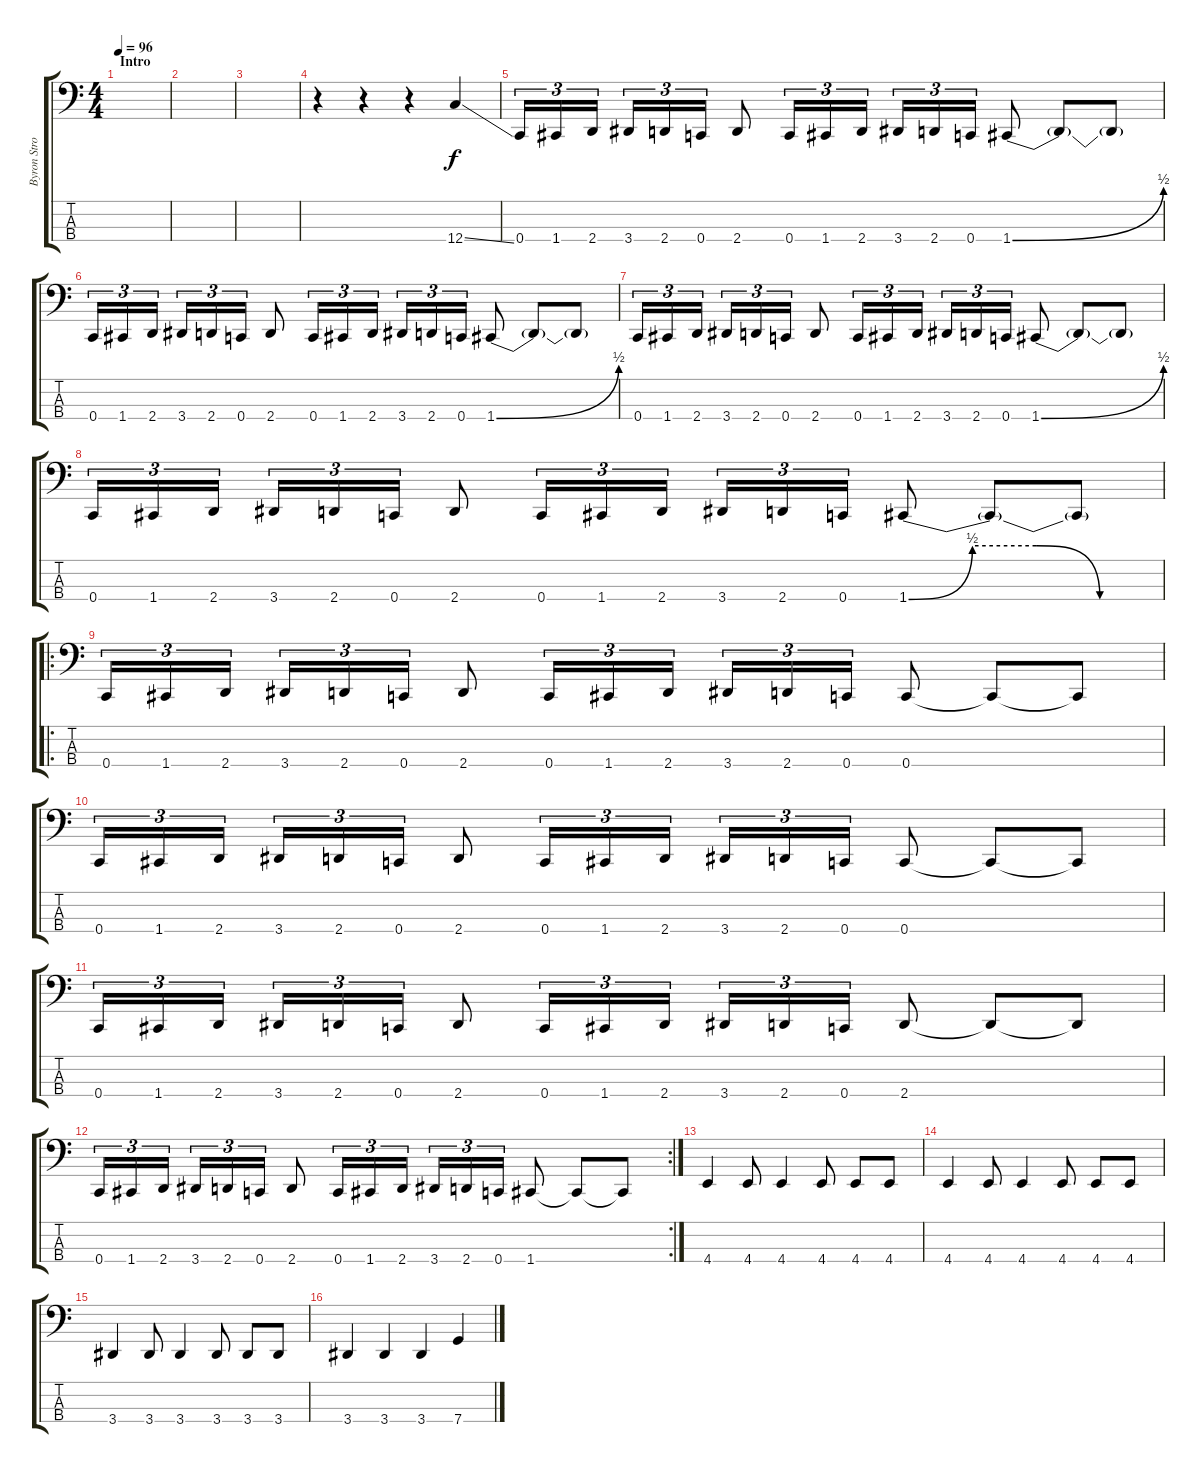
\track ("Byron Stroud" "Byron Stro") {instrument electricbassfinger}
\staff {score tabs}
\tuning (E2 C2 G1 C1) {hide}
\ts (4 4)
\section ("" "Intro")
\tempo 96
\clef f4
\ks c
|
|
|
r.4 r.4 r.4 12.4{ss}.4 |
0.4.16{tu (3 2)} 1.4.16{tu (3 2)} 2.4.16{tu (3 2)} 3.4.16{tu (3 2)} 2.4.16{tu (3 2)} 0.4.16{tu (3 2)} 2.4.8 0.4.16{tu (3 2)} 1.4.16{tu (3 2)} 2.4.16{tu (3 2)} 3.4.16{tu (3 2)} 2.4.16{tu (3 2)} 0.4.16{tu (3 2)} 1.4{be (bend 0 0 60 2)}.8 1.4{t}.8 1.4{t}.8 |
0.4.16{tu (3 2)} 1.4.16{tu (3 2)} 2.4.16{tu (3 2)} 3.4.16{tu (3 2)} 2.4.16{tu (3 2)} 0.4.16{tu (3 2)} 2.4.8 0.4.16{tu (3 2)} 1.4.16{tu (3 2)} 2.4.16{tu (3 2)} 3.4.16{tu (3 2)} 2.4.16{tu (3 2)} 0.4.16{tu (3 2)} 1.4{be (bend 0 0 60 2)}.8 1.4{t}.8 1.4{t}.8 |
0.4.16{tu (3 2)} 1.4.16{tu (3 2)} 2.4.16{tu (3 2)} 3.4.16{tu (3 2)} 2.4.16{tu (3 2)} 0.4.16{tu (3 2)} 2.4.8 0.4.16{tu (3 2)} 1.4.16{tu (3 2)} 2.4.16{tu (3 2)} 3.4.16{tu (3 2)} 2.4.16{tu (3 2)} 0.4.16{tu (3 2)} 1.4{be (bend 0 0 60 2)}.8 1.4{t}.8 1.4{t}.8 |
0.4.16{tu (3 2)} 1.4.16{tu (3 2)} 2.4.16{tu (3 2)} 3.4.16{tu (3 2)} 2.4.16{tu (3 2)} 0.4.16{tu (3 2)} 2.4.8 0.4.16{tu (3 2)} 1.4.16{tu (3 2)} 2.4.16{tu (3 2)} 3.4.16{tu (3 2)} 2.4.16{tu (3 2)} 0.4.16{tu (3 2)} 1.4{be (custom 0 0 15 2 30 2 45 0 60 0)}.8 1.4{t}.8 1.4{t}.8 |
\ro
0.4.16{tu (3 2)} 1.4.16{tu (3 2)} 2.4.16{tu (3 2)} 3.4.16{tu (3 2)} 2.4.16{tu (3 2)} 0.4.16{tu (3 2)} 2.4.8 0.4.16{tu (3 2)} 1.4.16{tu (3 2)} 2.4.16{tu (3 2)} 3.4.16{tu (3 2)} 2.4.16{tu (3 2)} 0.4.16{tu (3 2)} 0.4.8 0.4{t}.8 0.4{t}.8 |
0.4.16{tu (3 2)} 1.4.16{tu (3 2)} 2.4.16{tu (3 2)} 3.4.16{tu (3 2)} 2.4.16{tu (3 2)} 0.4.16{tu (3 2)} 2.4.8 0.4.16{tu (3 2)} 1.4.16{tu (3 2)} 2.4.16{tu (3 2)} 3.4.16{tu (3 2)} 2.4.16{tu (3 2)} 0.4.16{tu (3 2)} 0.4.8 0.4{t}.8 0.4{t}.8 |
0.4.16{tu (3 2)} 1.4.16{tu (3 2)} 2.4.16{tu (3 2)} 3.4.16{tu (3 2)} 2.4.16{tu (3 2)} 0.4.16{tu (3 2)} 2.4.8 0.4.16{tu (3 2)} 1.4.16{tu (3 2)} 2.4.16{tu (3 2)} 3.4.16{tu (3 2)} 2.4.16{tu (3 2)} 0.4.16{tu (3 2)} 2.4.8 2.4{t}.8 2.4{t}.8 |
\rc 2
0.4.16{tu (3 2)} 1.4.16{tu (3 2)} 2.4.16{tu (3 2)} 3.4.16{tu (3 2)} 2.4.16{tu (3 2)} 0.4.16{tu (3 2)} 2.4.8 0.4.16{tu (3 2)} 1.4.16{tu (3 2)} 2.4.16{tu (3 2)} 3.4.16{tu (3 2)} 2.4.16{tu (3 2)} 0.4.16{tu (3 2)} 1.4.8 1.4{t}.8 1.4{t}.8 |
4.4.4 4.4.8 4.4.4 4.4.8 4.4.8 4.4.8 |
4.4.4 4.4.8 4.4.4 4.4.8 4.4.8 4.4.8 |
3.4.4 3.4.8 3.4.4 3.4.8 3.4.8 3.4.8 |
3.4.4 3.4.4 3.4.4 7.4.4
